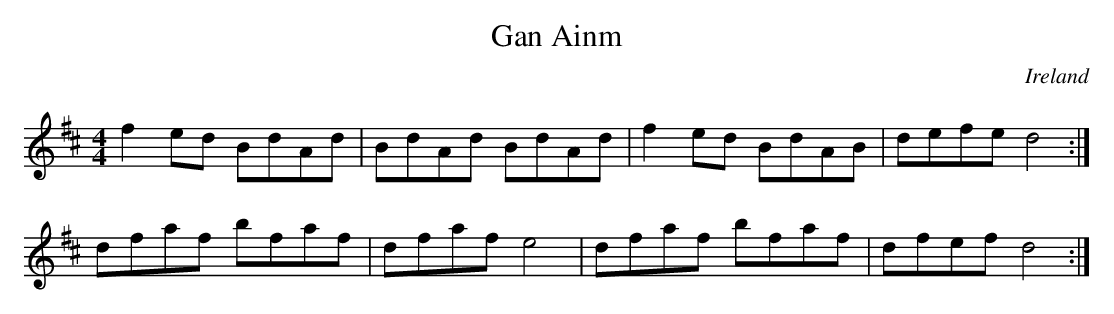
X:1
T:Gan Ainm
O:Ireland
M:4/4
L:1/8
K:D
f2ed BdAd|BdAd BdAd|f2ed BdAB|defe d4:|!
dfaf bfaf|dfaf e4|dfaf bfaf|dfef d4:|!
